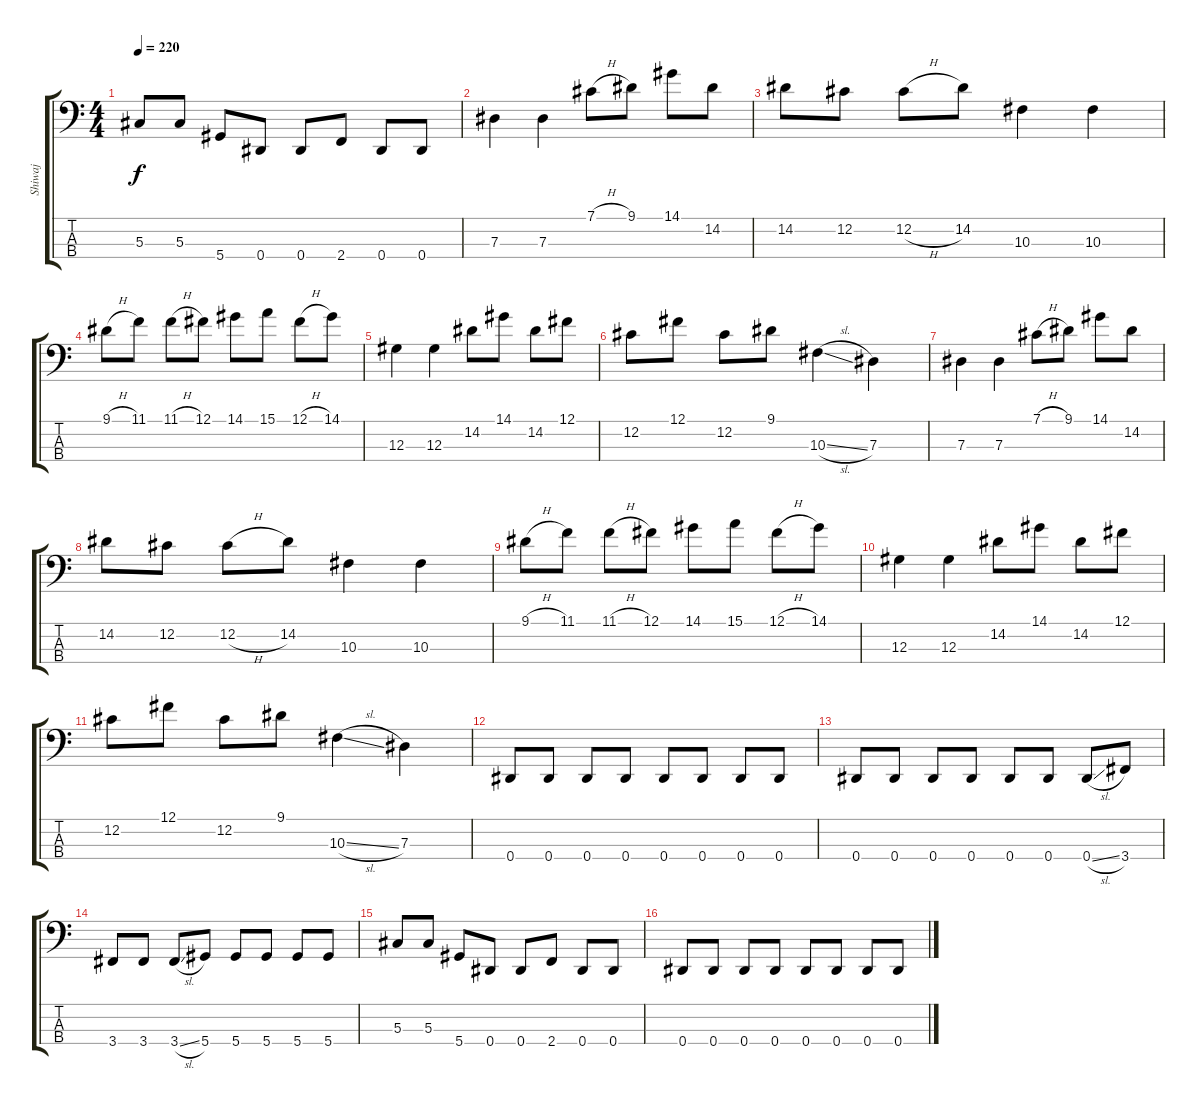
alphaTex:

\track ("Shiwaj" "Shiwaj") {instrument electricbasspick}
\staff {score tabs}
\tuning (Gb2 Db2 Ab1 Eb1) {hide}
\ts (4 4)
\tempo 220
\clef f4
\ks c
5.3.8{dy f} 5.3.8 5.4.8 0.4.8 0.4.8 2.4.8 0.4.8 0.4.8 |
7.3.4 7.3.4 7.1{h}.8 9.1.8 14.1.8 14.2.8 |
14.2.8 12.2.8 12.2{h}.8 14.2.8 10.3.4 10.3.4 |
9.1{h}.8 11.1.8 11.1{h}.8 12.1.8 14.1.8 15.1.8 12.1{h}.8 14.1.8 |
12.3.4 12.3.4 14.2.8 14.1.8 14.2.8 12.1.8 |
12.2.8 12.1.8 12.2.8 9.1.8 10.3{sl}.4 7.3.4 |
7.3.4 7.3.4 7.1{h}.8 9.1.8 14.1.8 14.2.8 |
14.2.8 12.2.8 12.2{h}.8 14.2.8 10.3.4 10.3.4 |
9.1{h}.8 11.1.8 11.1{h}.8 12.1.8 14.1.8 15.1.8 12.1{h}.8 14.1.8 |
12.3.4 12.3.4 14.2.8 14.1.8 14.2.8 12.1.8 |
12.2.8 12.1.8 12.2.8 9.1.8 10.3{sl}.4 7.3.4 |
0.4.8 0.4.8 0.4.8 0.4.8 0.4.8 0.4.8 0.4.8 0.4.8 |
0.4.8 0.4.8 0.4.8 0.4.8 0.4.8 0.4.8 0.4{sl}.8 3.4.8 |
3.4.8 3.4.8 3.4{sl}.8 5.4.8 5.4.8 5.4.8 5.4.8 5.4.8 |
5.3.8 5.3.8 5.4.8 0.4.8 0.4.8 2.4.8 0.4.8 0.4.8 |
0.4.8 0.4.8 0.4.8 0.4.8 0.4.8 0.4.8 0.4.8 0.4.8
